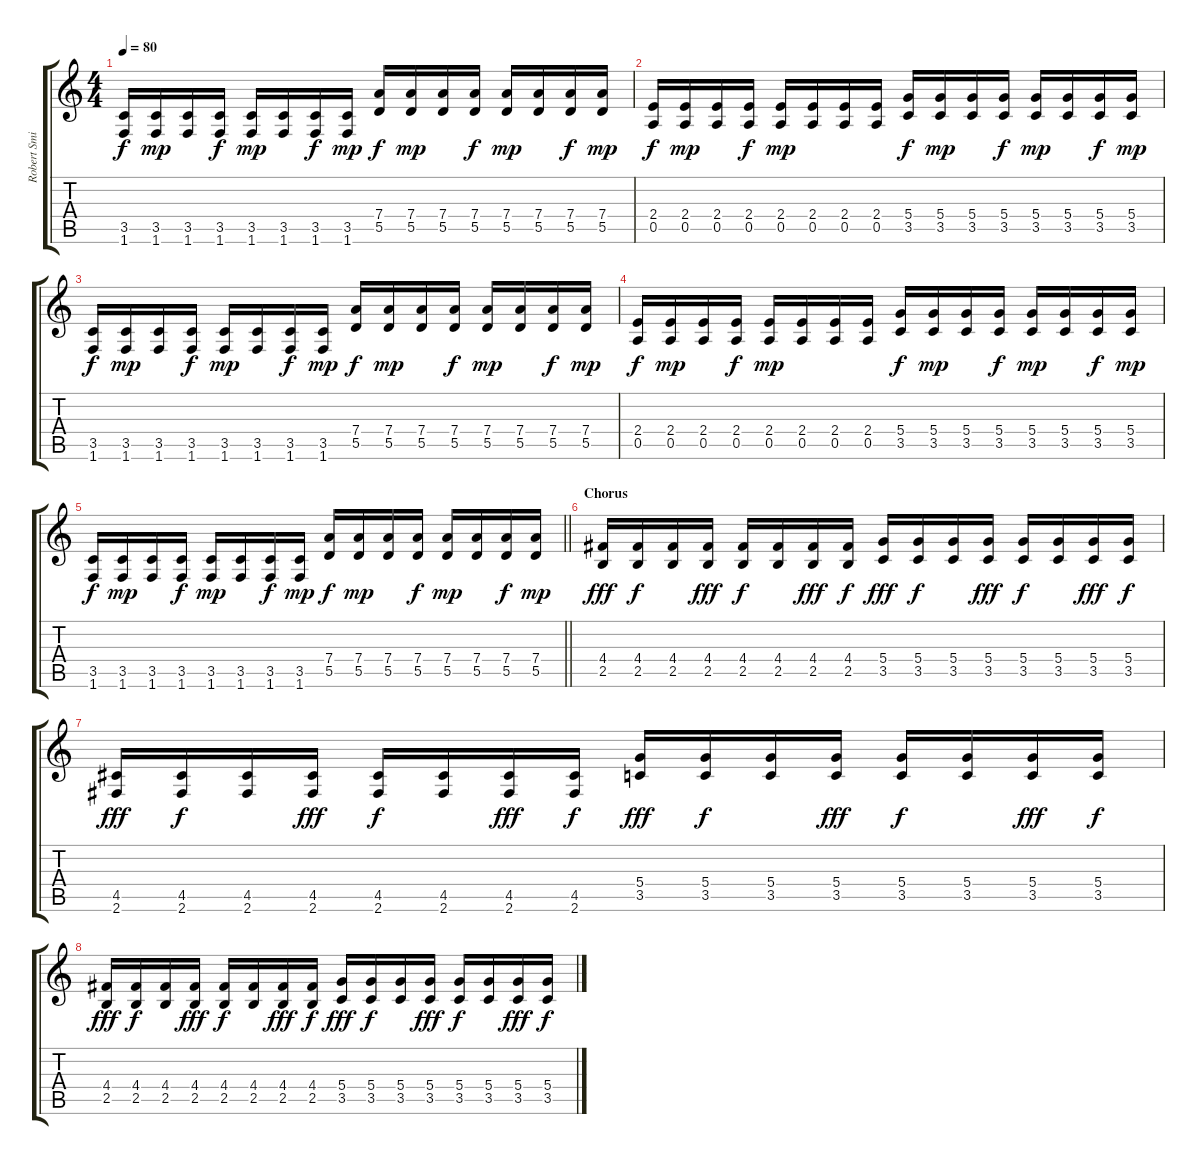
\track ("Robert Smith 1" "Robert Smi") {instrument electricguitarclean}
\staff {score tabs}
\tuning (E4 B3 G3 D3 A2 E2) {hide}
\ts (4 4)
\tempo 80
\clef g2
\ks c
(3.5 1.6).16{dy f} (3.5 1.6).16{dy mp} (3.5 1.6).16 (3.5 1.6).16{dy f} (3.5 1.6).16{dy mp} (3.5 1.6).16 (3.5 1.6).16{dy f} (3.5 1.6).16{dy mp} (7.4 5.5).16{dy f} (7.4 5.5).16{dy mp} (7.4 5.5).16 (7.4 5.5).16{dy f} (7.4 5.5).16{dy mp} (7.4 5.5).16 (7.4 5.5).16{dy f} (7.4 5.5).16{dy mp} |
(2.4 0.5).16{dy f} (2.4 0.5).16{dy mp} (2.4 0.5).16 (2.4 0.5).16{dy f} (2.4 0.5).16{dy mp} (2.4 0.5).16 (2.4 0.5).16 (2.4 0.5).16 (5.4 3.5).16{dy f} (5.4 3.5).16{dy mp} (5.4 3.5).16 (5.4 3.5).16{dy f} (5.4 3.5).16{dy mp} (5.4 3.5).16 (5.4 3.5).16{dy f} (5.4 3.5).16{dy mp} |
(3.5 1.6).16{dy f} (3.5 1.6).16{dy mp} (3.5 1.6).16 (3.5 1.6).16{dy f} (3.5 1.6).16{dy mp} (3.5 1.6).16 (3.5 1.6).16{dy f} (3.5 1.6).16{dy mp} (7.4 5.5).16{dy f} (7.4 5.5).16{dy mp} (7.4 5.5).16 (7.4 5.5).16{dy f} (7.4 5.5).16{dy mp} (7.4 5.5).16 (7.4 5.5).16{dy f} (7.4 5.5).16{dy mp} |
(2.4 0.5).16{dy f} (2.4 0.5).16{dy mp} (2.4 0.5).16 (2.4 0.5).16{dy f} (2.4 0.5).16{dy mp} (2.4 0.5).16 (2.4 0.5).16 (2.4 0.5).16 (5.4 3.5).16{dy f} (5.4 3.5).16{dy mp} (5.4 3.5).16 (5.4 3.5).16{dy f} (5.4 3.5).16{dy mp} (5.4 3.5).16 (5.4 3.5).16{dy f} (5.4 3.5).16{dy mp} |
\barLineRight lightlight
(3.5 1.6).16{dy f} (3.5 1.6).16{dy mp} (3.5 1.6).16 (3.5 1.6).16{dy f} (3.5 1.6).16{dy mp} (3.5 1.6).16 (3.5 1.6).16{dy f} (3.5 1.6).16{dy mp} (7.4 5.5).16{dy f} (7.4 5.5).16{dy mp} (7.4 5.5).16 (7.4 5.5).16{dy f} (7.4 5.5).16{dy mp} (7.4 5.5).16 (7.4 5.5).16{dy f} (7.4 5.5).16{dy mp} |
\section ("" "Chorus")
(4.4 2.5).16{dy fff} (4.4 2.5).16{dy f} (4.4 2.5).16 (4.4 2.5).16{dy fff} (4.4 2.5).16{dy f} (4.4 2.5).16 (4.4 2.5).16{dy fff} (4.4 2.5).16{dy f} (5.4 3.5).16{dy fff} (5.4 3.5).16{dy f} (5.4 3.5).16 (5.4 3.5).16{dy fff} (5.4 3.5).16{dy f} (5.4 3.5).16 (5.4 3.5).16{dy fff} (5.4 3.5).16{dy f} |
(4.5 2.6).16{dy fff} (4.5 2.6).16{dy f} (4.5 2.6).16 (4.5 2.6).16{dy fff} (4.5 2.6).16{dy f} (4.5 2.6).16 (4.5 2.6).16{dy fff} (4.5 2.6).16{dy f} (5.4 3.5).16{dy fff} (5.4 3.5).16{dy f} (5.4 3.5).16 (5.4 3.5).16{dy fff} (5.4 3.5).16{dy f} (5.4 3.5).16 (5.4 3.5).16{dy fff} (5.4 3.5).16{dy f} |
(4.4 2.5).16{dy fff} (4.4 2.5).16{dy f} (4.4 2.5).16 (4.4 2.5).16{dy fff} (4.4 2.5).16{dy f} (4.4 2.5).16 (4.4 2.5).16{dy fff} (4.4 2.5).16{dy f} (5.4 3.5).16{dy fff} (5.4 3.5).16{dy f} (5.4 3.5).16 (5.4 3.5).16{dy fff} (5.4 3.5).16{dy f} (5.4 3.5).16 (5.4 3.5).16{dy fff} (5.4 3.5).16{dy f}
